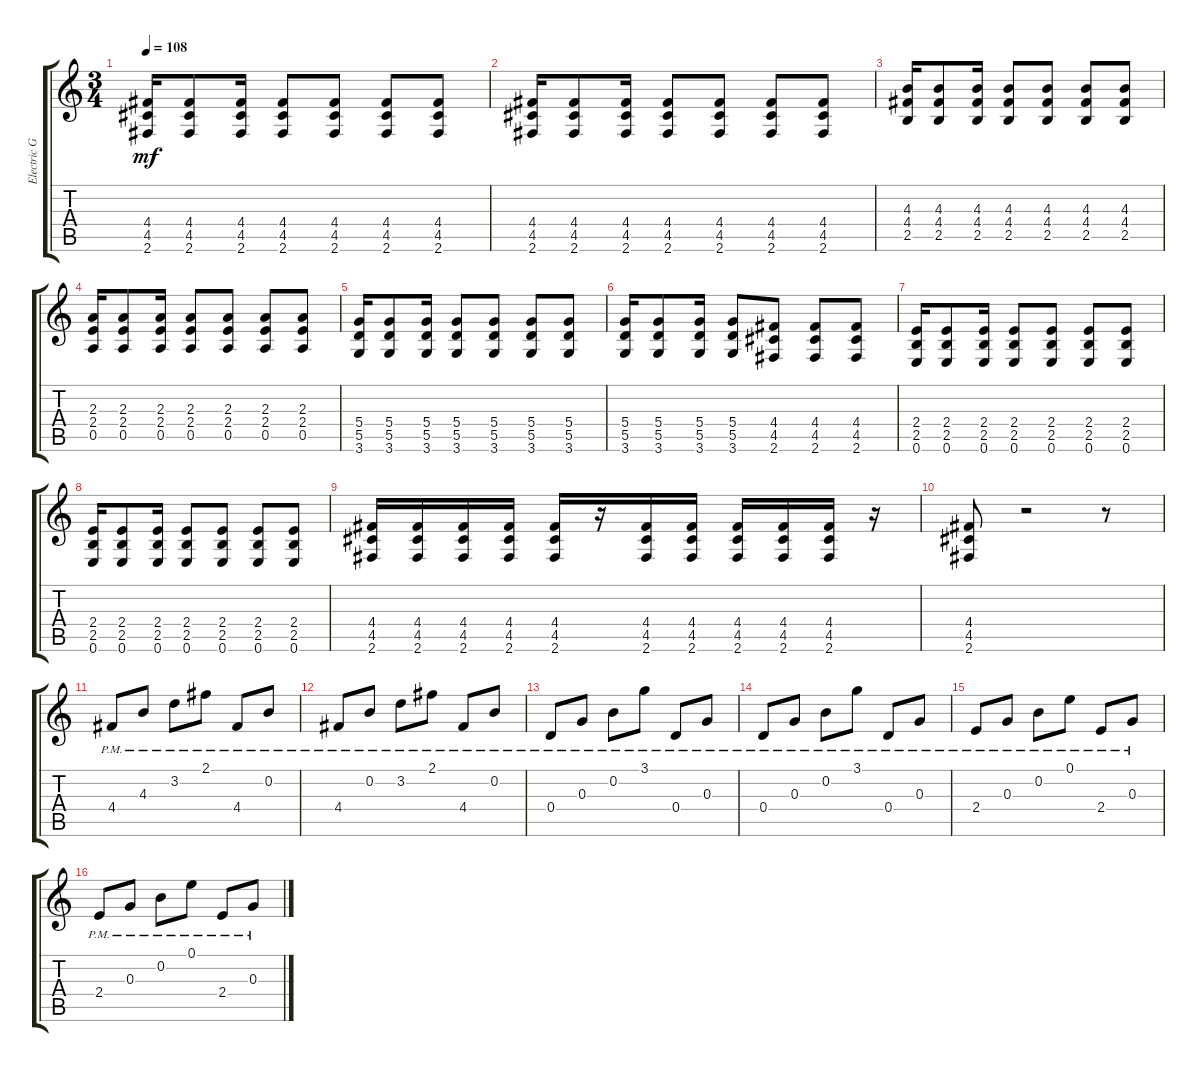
\track ("Electric Guitar" "Electric G") {instrument overdrivenguitar}
\staff {score tabs}
\tuning (E4 B3 G3 D3 A2 E2) {hide}
\ts (3 4)
\tempo 108
\clef g2
\ks c
(4.4 4.5 2.6).16{dy mf} (4.4 4.5 2.6).8 (4.4 4.5 2.6).16 (4.4 4.5 2.6).8 (4.4 4.5 2.6).8 (4.4 4.5 2.6).8 (4.4 4.5 2.6).8 |
(4.4 4.5 2.6).16 (4.4 4.5 2.6).8 (4.4 4.5 2.6).16 (4.4 4.5 2.6).8 (4.4 4.5 2.6).8 (4.4 4.5 2.6).8 (4.4 4.5 2.6).8 |
(4.3 4.4 2.5).16 (4.3 4.4 2.5).8 (4.3 4.4 2.5).16 (4.3 4.4 2.5).8 (4.3 4.4 2.5).8 (4.3 4.4 2.5).8 (4.3 4.4 2.5).8 |
(2.3 2.4 0.5).16 (2.3 2.4 0.5).8 (2.3 2.4 0.5).16 (2.3 2.4 0.5).8 (2.3 2.4 0.5).8 (2.3 2.4 0.5).8 (2.3 2.4 0.5).8 |
(5.4 5.5 3.6).16 (5.4 5.5 3.6).8 (5.4 5.5 3.6).16 (5.4 5.5 3.6).8 (5.4 5.5 3.6).8 (5.4 5.5 3.6).8 (5.4 5.5 3.6).8 |
(5.4 5.5 3.6).16 (5.4 5.5 3.6).8 (5.4 5.5 3.6).16 (5.4 5.5 3.6).8 (4.4 4.5 2.6).8 (4.4 4.5 2.6).8 (4.4 4.5 2.6).8 |
(2.4 2.5 0.6).16 (2.4 2.5 0.6).8 (2.4 2.5 0.6).16 (2.4 2.5 0.6).8 (2.4 2.5 0.6).8 (2.4 2.5 0.6).8 (2.4 2.5 0.6).8 |
(2.4 2.5 0.6).16 (2.4 2.5 0.6).8 (2.4 2.5 0.6).16 (2.4 2.5 0.6).8 (2.4 2.5 0.6).8 (2.4 2.5 0.6).8 (2.4 2.5 0.6).8 |
(4.4 4.5 2.6).16 (4.4 4.5 2.6).16 (4.4 4.5 2.6).16 (4.4 4.5 2.6).16 (4.4 4.5 2.6).16 r.16 (4.4 4.5 2.6).16 (4.4 4.5 2.6).16 (4.4 4.5 2.6).16 (4.4 4.5 2.6).16 (4.4 4.5 2.6).16 r.16 |
(4.4 4.5 2.6).8 r.2 r.8 |
4.4{pm}.8 4.3{pm}.8 3.2{pm}.8 2.1{pm}.8 4.4{pm}.8 0.2{pm}.8 |
4.4{pm}.8 0.2{pm}.8 3.2{pm}.8 2.1{pm}.8 4.4{pm}.8 0.2{pm}.8 |
0.4{pm}.8 0.3{pm}.8 0.2{pm}.8 3.1{pm}.8 0.4{pm}.8 0.3{pm}.8 |
0.4{pm}.8 0.3{pm}.8 0.2{pm}.8 3.1{pm}.8 0.4{pm}.8 0.3{pm}.8 |
2.4{pm}.8 0.3{pm}.8 0.2{pm}.8 0.1{pm}.8 2.4{pm}.8 0.3{pm}.8 |
2.4{pm}.8 0.3{pm}.8 0.2{pm}.8 0.1{pm}.8 2.4{pm}.8 0.3{pm}.8
